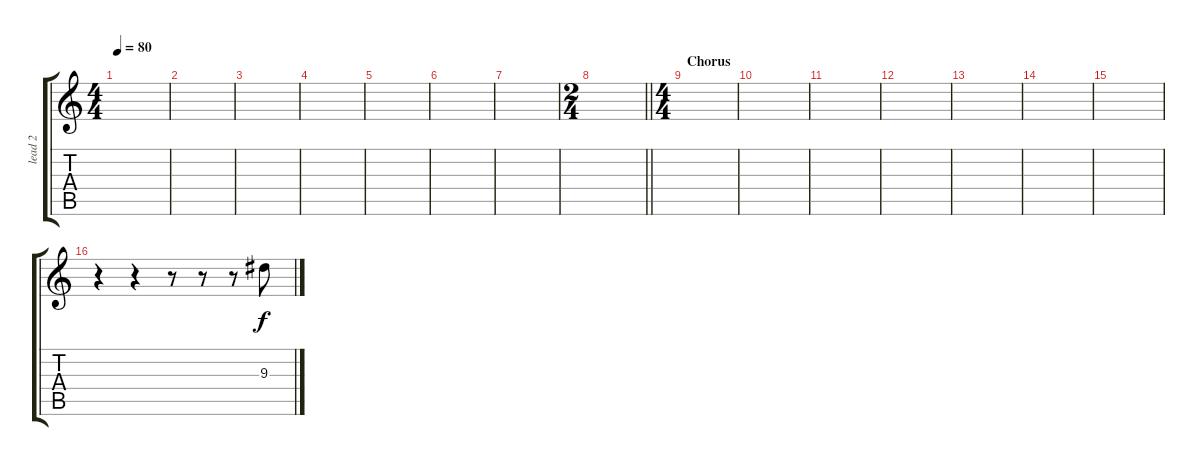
\track ("lead 2" "lead 2") {instrument overdrivenguitar}
\staff {score tabs}
\tuning (Eb4 Bb3 Gb3 Db3 Ab2 Eb2) {hide}
\ts (4 4)
\tempo 80
\clef g2
\ks c
|
|
|
|
|
|
|
\ts (2 4)
\barLineRight lightlight
|
\ts (4 4)
\section ("" "Chorus")
|
|
|
|
|
|
|
r.4 r.4 r.8 r.8 r.8 9.3.8
